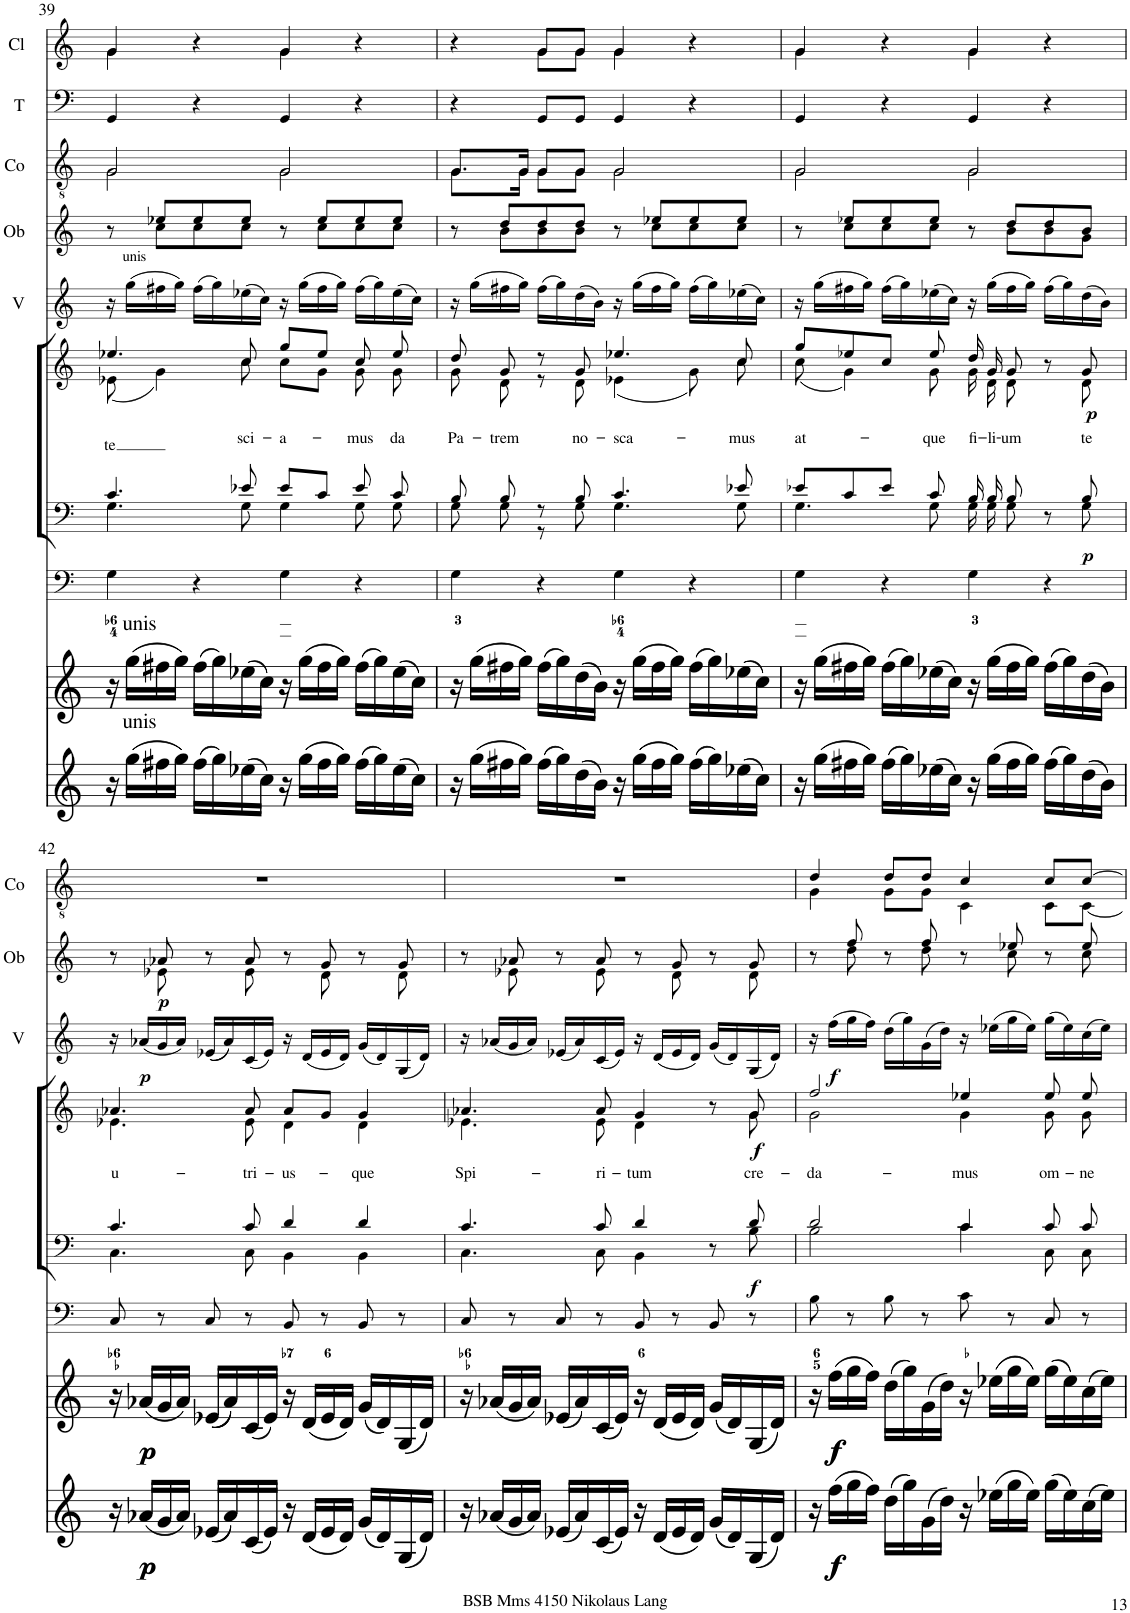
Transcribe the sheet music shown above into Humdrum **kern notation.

**kern	**dynam	**kern	**dynam	**kern	**kern	**dynam	**kern	**text	**dynam	**kern	**dynam	**kern	**dynam	**kern	**kern	**kern
*part10	*part10	*part9	*part9	*part8	*part7	*part7	*part6	*part6	*part6	*part5	*part5	*part4	*part4	*part3	*part2	*part1
*staff10	*staff10	*staff9	*staff9	*staff8	*staff7	*staff7	*staff6	*staff6	*staff6	*staff5	*staff5	*staff4	*staff4	*staff3	*staff2	*staff1
*I"Violin	*	*I"Violin	*	*I"Organo	*I"Voice	*	*I"Voice	*	*	*I"Violino 1mo,2do	*	*I"Oboi	*	*I"Corni in C	*I"Timpani	*I"Clarini in C
*I'Vln	*	*I'Vln	*	*	*	*	*	*	*	*I'V	*	*I'Ob	*	*I'Co	*I'T	*I'Cl
!!LO:PB:g=z
*clefG2	*	*clefG2	*	*clefF4	*clefF4	*	*clefG2	*	*	*clefG2	*	*clefG2	*	*clefGv2	*clefF4	*clefG2
*	*	*	*	*	*	*	*	*	*	*	*	*	*	*Trd7c12	*	*
*k[]	*	*k[]	*	*k[]	*k[]	*	*k[]	*	*	*k[]	*	*k[]	*	*k[]	*k[]	*k[]
*M4/4	*	*M4/4	*	*M4/4	*M4/4	*	*M4/4	*	*	*M4/4	*	*M4/4	*	*M4/4	*M4/4	*M4/4
*met(c)	*	*met(c)	*	*met(c)	*met(c)	*	*met(c)	*	*	*met(c)	*	*met(c)	*	*met(c)	*met(c)	*met(c)
=39	=39	=39	=39	=39	=39	=39	=39	=39	=39	=39	=39	=39	=39	=39	=39	=39
*	*	*	*	*	*^	*	*^	*	*	*	*	*	*	*	*	*
!	!	!	!	!	!	!	!	!	!	!LO:LY:b	!	!	!	!	!	!	!	!
*	*	*	*	*	*	*	*	*	*	*	*	*	*	*^	*	*^	*	*^
16r	.	16r	.	4G\	4.c/	4.G\	.	4.ee-X/	(8e-X\	te	.	16r	.	8r	8ryy	.	2G/	2G\	4GG/	4g/	4g\
!	!	!	!	!	!	!	!	!	!	!	!	!LO:TX:a:t=unis	!	!	!	!	!	!	!	!	!
!	!	!LO:TX:a:t=unis	!	!	!	!	!	!	!	!	!	!	!	!	!	!	!	!	!	!	!
!LO:TX:a:t=unis	!	!	!	!	!	!	!	!	!	!	!	!	!	!	!	!	!	!	!	!	!
(16gg\LL	.	(16gg\LL	.	.	.	.	.	.	.	.	.	(16gg\LL	.	.	.	.	.	.	.	.	.
16ff#X\	.	16ff#X\	.	.	.	.	.	.	4g\)	.	.	16ff#X\	.	8ee-X/L	8cc\L	.	.	.	.	.	.
16gg\JJ)	.	16gg\JJ)	.	.	.	.	.	.	.	.	.	16gg\JJ)	.	.	.	.	.	.	.	.	.
(16ff#\LL	.	(16ff#\LL	.	4r	.	.	.	.	.	.	.	(16ff#\LL	.	8ee-/	8cc\	.	.	.	4r	4r	4ryy
16gg\)	.	16gg\)	.	.	.	.	.	.	.	.	.	16gg\)	.	.	.	.	.	.	.	.	.
!	!	!	!	!	!	!	!	!	!	!LO:LY:b	!	!	!	!	!	!	!	!	!	!	!
(16ee-X\	.	(16ee-X\	.	.	8e-X/	8G\	.	8cc/	8cc\	sci-	.	(16ee-X\	.	8ee-/J	8cc\J	.	.	.	.	.	.
16cc\JJ)	.	16cc\JJ)	.	.	.	.	.	.	.	.	.	16cc\JJ)	.	.	.	.	.	.	.	.	.
!	!	!	!	!	!	!	!	!	!	!LO:LY:b	!	!	!	!	!	!	!	!	!	!	!
16r	.	16r	.	4G\	8e-/L	4G\	.	8gg/L	8cc\L	-a-	.	16r	.	8r	8ryy	.	2G/	2G\	4GG/	4g/	4g\
(16gg\LL	.	(16gg\LL	.	.	.	.	.	.	.	.	.	(16gg\LL	.	.	.	.	.	.	.	.	.
16ff#\	.	16ff#\	.	.	8c/J	.	.	8ee-/J	8g\J	.	.	16ff#\	.	8ee-/L	8cc\L	.	.	.	.	.	.
16gg\JJ)	.	16gg\JJ)	.	.	.	.	.	.	.	.	.	16gg\JJ)	.	.	.	.	.	.	.	.	.
!	!	!	!	!	!	!	!	!	!	!LO:LY:b	!	!	!	!	!	!	!	!	!	!	!
(16ff#\LL	.	(16ff#\LL	.	4r	8e-/	8G\	.	8cc/	8g\	-mus	.	(16ff#\LL	.	8ee-/	8cc\	.	.	.	4r	4r	4ryy
16gg\)	.	16gg\)	.	.	.	.	.	.	.	.	.	16gg\)	.	.	.	.	.	.	.	.	.
!	!	!	!	!	!	!	!	!	!	!LO:LY:b	!	!	!	!	!	!	!	!	!	!	!
(16ee-\	.	(16ee-\	.	.	8c/	8G\	.	8ee-/	8g\	da	.	(16ee-\	.	8ee-/J	8cc\J	.	.	.	.	.	.
16cc\JJ)	.	16cc\JJ)	.	.	.	.	.	.	.	.	.	16cc\JJ)	.	.	.	.	.	.	.	.	.
=40	=40	=40	=40	=40	=40	=40	=40	=40	=40	=40	=40	=40	=40	=40	=40	=40	=40	=40	=40	=40	=40
!	!	!	!	!	!	!	!	!	!	!LO:LY:b	!	!	!	!	!	!	!	!	!	!	!
16r	.	16r	.	4G\	8B/	8G\	.	8dd/	8g\	Pa-	.	16r	.	8r	8ryy	.	8.G/L	8.G\L	4r	4r	4ryy
(16gg\LL	.	(16gg\LL	.	.	.	.	.	.	.	.	.	(16gg\LL	.	.	.	.	.	.	.	.	.
!	!	!	!	!	!	!	!	!	!	!LO:LY:b	!	!	!	!	!	!	!	!	!	!	!
16ff#X\	.	16ff#X\	.	.	8B/	8G\	.	8g/	8d\	-trem	.	16ff#X\	.	8dd/L	8b\L	.	.	.	.	.	.
16gg\JJ)	.	16gg\JJ)	.	.	.	.	.	.	.	.	.	16gg\JJ)	.	.	.	.	16G/Jk	16G\Jk	.	.	.
(16ff#\LL	.	(16ff#\LL	.	4r	8r	8r	.	8r	8r	.	.	(16ff#\LL	.	8dd/	8b\	.	8G/L	8G\L	8GG/L	8g/L	8g\L
16gg\)	.	16gg\)	.	.	.	.	.	.	.	.	.	16gg\)	.	.	.	.	.	.	.	.	.
!	!	!	!	!	!	!	!	!	!	!LO:LY:b	!	!	!	!	!	!	!	!	!	!	!
(16dd\	.	(16dd\	.	.	8B/	8G\	.	8g/	8d\	no-	.	(16dd\	.	8dd/J	8b\J	.	8G/J	8G\J	8GG/J	8g/J	8g\J
16b\JJ)	.	16b\JJ)	.	.	.	.	.	.	.	.	.	16b\JJ)	.	.	.	.	.	.	.	.	.
!	!	!	!	!	!	!	!	!	!	!LO:LY:b	!	!	!	!	!	!	!	!	!	!	!
16r	.	16r	.	4G\	4.c/	4.G\	.	4.ee-X/	(4e-X\	-sca-	.	16r	.	8r	8ryy	.	2G/	2G\	4GG/	4g/	4g\
(16gg\LL	.	(16gg\LL	.	.	.	.	.	.	.	.	.	(16gg\LL	.	.	.	.	.	.	.	.	.
16ff#\	.	16ff#\	.	.	.	.	.	.	.	.	.	16ff#\	.	8ee-X/L	8cc\L	.	.	.	.	.	.
16gg\JJ)	.	16gg\JJ)	.	.	.	.	.	.	.	.	.	16gg\JJ)	.	.	.	.	.	.	.	.	.
(16ff#\LL	.	(16ff#\LL	.	4r	.	.	.	.	8g\)	.	.	(16ff#\LL	.	8ee-/	8cc\	.	.	.	4r	4r	4ryy
16gg\)	.	16gg\)	.	.	.	.	.	.	.	.	.	16gg\)	.	.	.	.	.	.	.	.	.
!	!	!	!	!	!	!	!	!	!	!LO:LY:b	!	!	!	!	!	!	!	!	!	!	!
(16ee-X\	.	(16ee-X\	.	.	8e-X/	8G\	.	8cc/	8cc\	-mus	.	(16ee-X\	.	8ee-/J	8cc\J	.	.	.	.	.	.
16cc\JJ)	.	16cc\JJ)	.	.	.	.	.	.	.	.	.	16cc\JJ)	.	.	.	.	.	.	.	.	.
=41	=41	=41	=41	=41	=41	=41	=41	=41	=41	=41	=41	=41	=41	=41	=41	=41	=41	=41	=41	=41	=41
!	!	!	!	!	!	!	!	!	!	!LO:LY:b	!	!	!	!	!	!	!	!	!	!	!
16r	.	16r	.	4G\	8e-X/L	4.G\	.	8gg/L	(8cc\	at-	.	16r	.	8r	8ryy	.	2G/	2G\	4GG/	4g/	4g\
(16gg\LL	.	(16gg\LL	.	.	.	.	.	.	.	.	.	(16gg\LL	.	.	.	.	.	.	.	.	.
16ff#X\	.	16ff#X\	.	.	8c/	.	.	8ee-X/	4g\)	.	.	16ff#X\	.	8ee-X/L	8cc\L	.	.	.	.	.	.
16gg\JJ)	.	16gg\JJ)	.	.	.	.	.	.	.	.	.	16gg\JJ)	.	.	.	.	.	.	.	.	.
(16ff#\LL	.	(16ff#\LL	.	4r	8e-/J	.	.	8cc/J	.	.	.	(16ff#\LL	.	8ee-/	8cc\	.	.	.	4r	4r	4ryy
16gg\)	.	16gg\)	.	.	.	.	.	.	.	.	.	16gg\)	.	.	.	.	.	.	.	.	.
!	!	!	!	!	!	!	!	!	!	!LO:LY:b	!	!	!	!	!	!	!	!	!	!	!
(16ee-X\	.	(16ee-X\	.	.	8c/	8G\	.	8ee-/	8g\	-que	.	(16ee-X\	.	8ee-/J	8cc\J	.	.	.	.	.	.
16cc\JJ)	.	16cc\JJ)	.	.	.	.	.	.	.	.	.	16cc\JJ)	.	.	.	.	.	.	.	.	.
!	!	!	!	!	!	!	!	!	!	!LO:LY:b	!	!	!	!	!	!	!	!	!	!	!
16r	.	16r	.	4G\	16B/	16G\	.	16dd/	16g\	fi-	.	16r	.	8r	8ryy	.	2G/	2G\	4GG/	4g/	4g\
!	!	!	!	!	!	!	!	!	!	!LO:LY:b	!	!	!	!	!	!	!	!	!	!	!
(16gg\LL	.	(16gg\LL	.	.	16B/	16G\	.	16g/	16d\	-li-	.	(16gg\LL	.	.	.	.	.	.	.	.	.
!	!	!	!	!	!	!	!	!	!	!LO:LY:b	!	!	!	!	!	!	!	!	!	!	!
16ff#\	.	16ff#\	.	.	8B/	8G\	.	8g/	8d\	-um	.	16ff#\	.	8dd/L	8b\L	.	.	.	.	.	.
16gg\JJ)	.	16gg\JJ)	.	.	.	.	.	.	.	.	.	16gg\JJ)	.	.	.	.	.	.	.	.	.
(16ff#\LL	.	(16ff#\LL	.	4r	8r	8ryy	.	8r	8ryy	.	.	(16ff#\LL	.	8dd/	8b\	.	.	.	4r	4r	4ryy
16gg\)	.	16gg\)	.	.	.	.	.	.	.	.	.	16gg\)	.	.	.	.	.	.	.	.	.
!	!	!	!	!	!	!	!LO:DY:b	!	!	!LO:LY:b	!LO:DY:b	!	!	!	!	!	!	!	!	!	!
(16dd\	.	(16dd\	.	.	8B/	8G\	p	8g/	8d\	te	p	(16dd\	.	8b/J	8g\J	.	.	.	.	.	.
16b\JJ)	.	16b\JJ)	.	.	.	.	.	.	.	.	.	16b\JJ)	.	.	.	.	.	.	.	.	.
*	*	*	*	*	*	*	*	*	*	*	*	*	*	*	*	*	*v	*v	*	*v	*v
!!LO:LB:g=z
=42	=42	=42	=42	=42	=42	=42	=42	=42	=42	=42	=42	=42	=42	=42	=42	=42	=42	=42	=42
!	!	!	!	!	!	!	!	!	!	!LO:LY:b	!	!	!	!	!	!	!	!	!
16r	.	16r	.	8C/	4.c/	4.C\	.	4.a-X/	4.e-X\	u-	.	16r	.	8r	8ryy	.	1r	1r	1r
!	!LO:DY:b	!	!	!	!	!	!	!	!	!	!	!	!	!	!	!	!	!	!
!	!LO:DY:n=1:b	!	!LO:DY:b	!	!	!	!	!	!	!	!	!	!	!	!	!	!	!	!
!	!	!	!LO:DY:n=1:b	!	!	!	!	!	!	!	!	!	!LO:DY:b	!	!	!	!	!	!
(16a-X/LL	p p	(16a-X/LL	p p	.	.	.	.	.	.	.	.	(16a-X/LL	p	.	.	.	.	.	.
!	!	!	!	!	!	!	!	!	!	!	!	!	!	!	!	!LO:DY:b	!	!	!
16g/	.	16g/	.	8r	.	.	.	.	.	.	.	16g/	.	8a-X/	8e-X\	p	.	.	.
16a-/JJ)	.	16a-/JJ)	.	.	.	.	.	.	.	.	.	16a-/JJ)	.	.	.	.	.	.	.
((16e-X/LL	.	((16e-X/LL	.	8C/	.	.	.	.	.	.	.	((16e-X/LL	.	8r	8ryy	.	.	.	.
16a-/))	.	16a-/))	.	.	.	.	.	.	.	.	.	16a-/))	.	.	.	.	.	.	.
!	!	!	!	!	!	!	!	!	!	!LO:LY:b	!	!	!	!	!	!	!	!	!
(16c/	.	(16c/	.	8r	8c/	8C\	.	8a-/	8e-\	-tri-	.	(16c/	.	8a-/	8e-\	.	.	.	.
16e-/JJ)	.	16e-/JJ)	.	.	.	.	.	.	.	.	.	16e-/JJ)	.	.	.	.	.	.	.
!	!	!	!	!	!	!	!	!	!	!LO:LY:b	!	!	!	!	!	!	!	!	!
16r	.	16r	.	8BB/	4d/	4BB\	.	8a-/L	4d\	-us-	.	16r	.	8r	8ryy	.	.	.	.
(16d/LL	.	(16d/LL	.	.	.	.	.	.	.	.	.	(16d/LL	.	.	.	.	.	.	.
16e-/	.	16e-/	.	8r	.	.	.	8g/J	.	.	.	16e-/	.	8g/	8d\	.	.	.	.
16d/JJ)	.	16d/JJ)	.	.	.	.	.	.	.	.	.	16d/JJ)	.	.	.	.	.	.	.
!	!	!	!	!	!	!	!	!	!	!LO:LY:b	!	!	!	!	!	!	!	!	!
(16g/LL	.	(16g/LL	.	8BB/	4d/	4BB\	.	4g/	4d\	-que	.	(16g/LL	.	8r	8ryy	.	.	.	.
16d/)	.	16d/)	.	.	.	.	.	.	.	.	.	16d/)	.	.	.	.	.	.	.
(16G/	.	(16G/	.	8r	.	.	.	.	.	.	.	(16G/	.	8g/	8d\	.	.	.	.
16d/JJ)	.	16d/JJ)	.	.	.	.	.	.	.	.	.	16d/JJ)	.	.	.	.	.	.	.
=43	=43	=43	=43	=43	=43	=43	=43	=43	=43	=43	=43	=43	=43	=43	=43	=43	=43	=43	=43
!	!	!	!	!	!	!	!	!	!	!LO:LY:b	!	!	!	!	!	!	!	!	!
16r	.	16r	.	8C/	4.c/	4.C\	.	4.a-X/	4.e-X\	Spi-	.	16r	.	8r	8ryy	.	1r	1r	1r
(16a-X/LL	.	(16a-X/LL	.	.	.	.	.	.	.	.	.	(16a-X/LL	.	.	.	.	.	.	.
16g/	.	16g/	.	8r	.	.	.	.	.	.	.	16g/	.	8a-X/	8e-X\	.	.	.	.
16a-/JJ)	.	16a-/JJ)	.	.	.	.	.	.	.	.	.	16a-/JJ)	.	.	.	.	.	.	.
(16e-X/LL	.	(16e-X/LL	.	8C/	.	.	.	.	.	.	.	(16e-X/LL	.	8r	8ryy	.	.	.	.
16a-/)	.	16a-/)	.	.	.	.	.	.	.	.	.	16a-/)	.	.	.	.	.	.	.
!	!	!	!	!	!	!	!	!	!	!LO:LY:b	!	!	!	!	!	!	!	!	!
(16c/	.	(16c/	.	8r	8c/	8C\	.	8a-/	8e-\	-ri-	.	(16c/	.	8a-/	8e-\	.	.	.	.
16e-/JJ)	.	16e-/JJ)	.	.	.	.	.	.	.	.	.	16e-/JJ)	.	.	.	.	.	.	.
!	!	!	!	!	!	!	!	!	!	!LO:LY:b	!	!	!	!	!	!	!	!	!
16r	.	16r	.	8BB/	4d/	4BB\	.	4g/	4d\	-tum	.	16r	.	8r	8ryy	.	.	.	.
(16d/LL	.	(16d/LL	.	.	.	.	.	.	.	.	.	(16d/LL	.	.	.	.	.	.	.
16e-/	.	16e-/	.	8r	.	.	.	.	.	.	.	16e-/	.	8g/	8d\	.	.	.	.
16d/JJ)	.	16d/JJ)	.	.	.	.	.	.	.	.	.	16d/JJ)	.	.	.	.	.	.	.
(16g/LL	.	(16g/LL	.	8BB/	8r	8ryy	.	8r	8ryy	.	.	(16g/LL	.	8r	8ryy	.	.	.	.
16d/)	.	16d/)	.	.	.	.	.	.	.	.	.	16d/)	.	.	.	.	.	.	.
!	!	!	!	!	!	!	!LO:DY:b	!	!	!LO:LY:b	!LO:DY:b	!	!	!	!	!	!	!	!
(16G/	.	(16G/	.	8r	8d/	8B\	f	8g/	8g\	cre-	f	(16G/	.	8g/	8d\	.	.	.	.
16d/JJ)	.	16d/JJ)	.	.	.	.	.	.	.	.	.	16d/JJ)	.	.	.	.	.	.	.
=44	=44	=44	=44	=44	=44	=44	=44	=44	=44	=44	=44	=44	=44	=44	=44	=44	=44	=44	=44
!	!	!	!	!	!	!	!	!	!	!LO:LY:b	!	!	!	!	!	!	!	!	!
*	*	*	*	*	*	*	*	*	*	*	*	*	*	*	*	*	*^	*	*
16r	.	16r	.	8B\	2d/	2B\	.	2ff/	2g\	-da-	.	16r	.	8r	8ryy	.	4d/	4G\	1r	1r
!	!LO:DY:b	!	!	!	!	!	!	!	!	!	!	!	!	!	!	!	!	!	!	!
!	!LO:DY:n=1:b	!	!LO:DY:b	!	!	!	!	!	!	!	!	!	!	!	!	!	!	!	!	!
!	!	!	!LO:DY:n=1:b	!	!	!	!	!	!	!	!	!	!LO:DY:b	!	!	!	!	!	!	!
(16ff\LL	f f	(16ff\LL	f f	.	.	.	.	.	.	.	.	(16ff\LL	f	.	.	.	.	.	.	.
16gg\	.	16gg\	.	8r	.	.	.	.	.	.	.	16gg\	.	8ff/	8dd\	.	.	.	.	.
16ff\JJ)	.	16ff\JJ)	.	.	.	.	.	.	.	.	.	16ff\JJ)	.	.	.	.	.	.	.	.
(16dd\LL	.	(16dd\LL	.	8B\	.	.	.	.	.	.	.	(16dd\LL	.	8r	8ryy	.	8d/L	8G\L	.	.
16gg\)	.	16gg\)	.	.	.	.	.	.	.	.	.	16gg\)	.	.	.	.	.	.	.	.
(16g\	.	(16g\	.	8r	.	.	.	.	.	.	.	(16g\	.	8ff/	8dd\	.	8d/J	8G\J	.	.
16dd\JJ)	.	16dd\JJ)	.	.	.	.	.	.	.	.	.	16dd\JJ)	.	.	.	.	.	.	.	.
!	!	!	!	!	!	!	!	!	!	!LO:LY:b	!	!	!	!	!	!	!	!	!	!
16r	.	16r	.	8c\	4c/	4c\	.	4ee-X/	4g\	-mus	.	16r	.	8r	8ryy	.	4c/	4C\	.	.
(16ee-X\LL	.	(16ee-X\LL	.	.	.	.	.	.	.	.	.	(16ee-X\LL	.	.	.	.	.	.	.	.
16gg\	.	16gg\	.	8r	.	.	.	.	.	.	.	16gg\	.	8ee-X/	8cc\	.	.	.	.	.
16ee-\JJ)	.	16ee-\JJ)	.	.	.	.	.	.	.	.	.	16ee-\JJ)	.	.	.	.	.	.	.	.
!	!	!	!	!	!	!	!	!	!	!LO:LY:b	!	!	!	!	!	!	!	!	!	!
(16gg\LL	.	(16gg\LL	.	8C/	8c/	8C\	.	8ee-/	8g\	om-	.	(16gg\LL	.	8r	8ryy	.	8c/L	8C\L	.	.
16ee-\)	.	16ee-\)	.	.	.	.	.	.	.	.	.	16ee-\)	.	.	.	.	.	.	.	.
!	!	!	!	!	!	!	!	!	!	!LO:LY:b	!	!	!	!	!	!	!	!	!	!
(16cc\	.	(16cc\	.	8r	8c/	8C\	.	8ee-/	8g\	-ne	.	(16cc\	.	8ee-/	8cc\	.	[8c/J	[8C\J	.	.
16ee-\JJ)	.	16ee-\JJ)	.	.	.	.	.	.	.	.	.	16ee-\JJ)	.	.	.	.	.	.	.	.
*	*	*	*	*	*v	*v	*	*	*	*	*	*	*	*v	*v	*	*v	*v	*	*
*	*	*	*	*	*	*	*v	*v	*	*	*	*	*	*	*	*	*
=	=	=	=	=	=	=	=	=	=	=	=	=	=	=	=	=
*-	*-	*-	*-	*-	*-	*-	*-	*-	*-	*-	*-	*-	*-	*-	*-	*-
